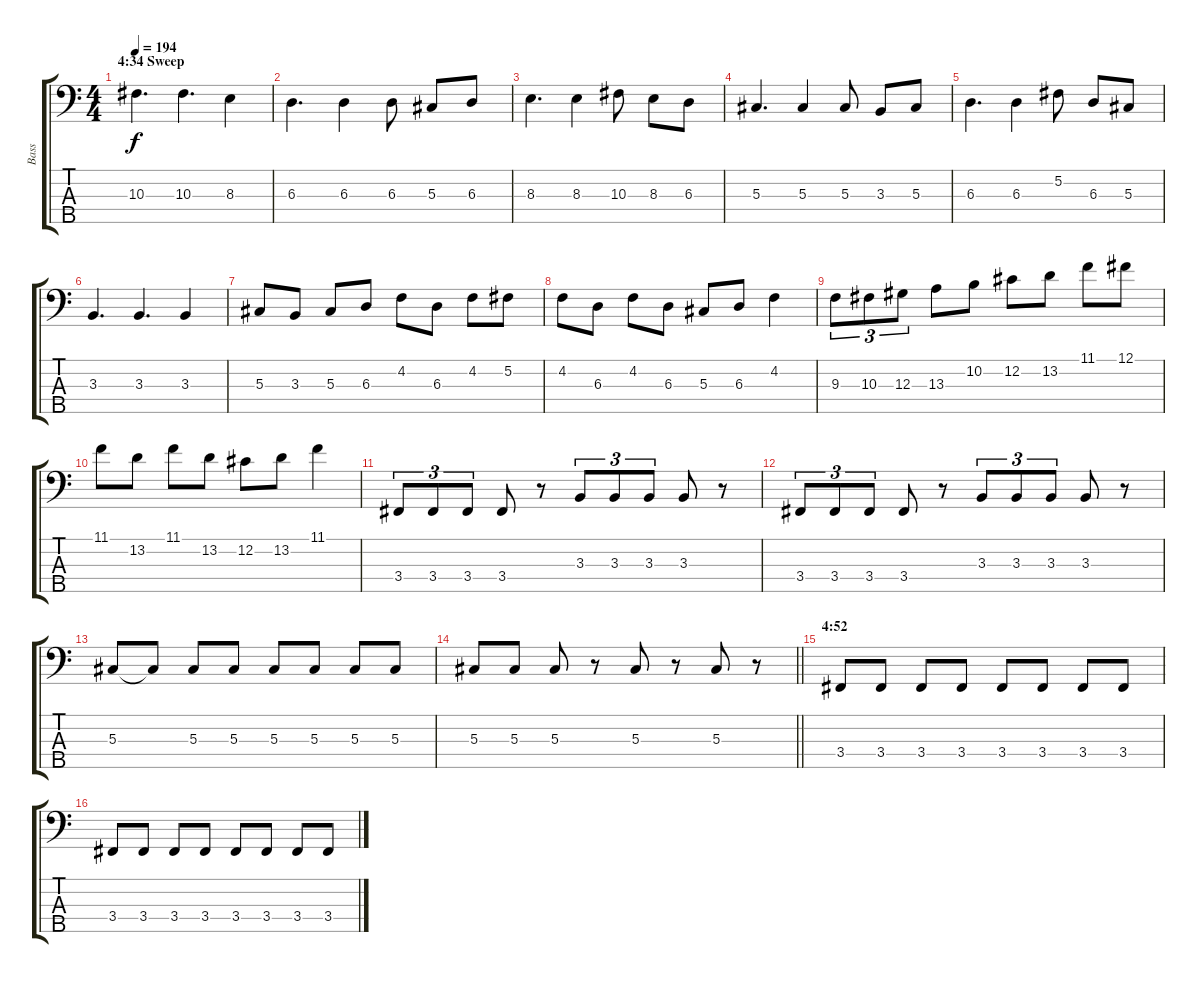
\track ("Bass" "Bass") {instrument electricbasspick}
\staff {score tabs}
\tuning (Gb2 Db2 Ab1 Eb1 Bb0) {hide}
\ts (4 4)
\section ("" "4:34 Sweep")
\tempo 194
\clef f4
\ks c
10.3.4{d dy f} 10.3.4{d} 8.3.4 |
6.3.4{d} 6.3.4 6.3.8 5.3.8 6.3.8 |
8.3.4{d} 8.3.4 10.3.8 8.3.8 6.3.8 |
5.3.4{d} 5.3.4 5.3.8 3.3.8 5.3.8 |
6.3.4{d} 6.3.4 5.2.8 6.3.8 5.3.8 |
3.3.4{d} 3.3.4{d} 3.3.4 |
5.3.8 3.3.8 5.3.8 6.3.8 4.2.8 6.3.8 4.2.8 5.2.8 |
4.2.8 6.3.8 4.2.8 6.3.8 5.3.8 6.3.8 4.2.4 |
9.3.8{tu (3 2)} 10.3.8{tu (3 2)} 12.3.8{tu (3 2)} 13.3.8 10.2.8 12.2.8 13.2.8 11.1.8 12.1.8 |
11.1.8 13.2.8 11.1.8 13.2.8 12.2.8 13.2.8 11.1.4 |
3.4.8{tu (3 2)} 3.4.8{tu (3 2)} 3.4.8{tu (3 2)} 3.4.8 r.8 3.3.8{tu (3 2)} 3.3.8{tu (3 2)} 3.3.8{tu (3 2)} 3.3.8 r.8 |
3.4.8{tu (3 2)} 3.4.8{tu (3 2)} 3.4.8{tu (3 2)} 3.4.8 r.8 3.3.8{tu (3 2)} 3.3.8{tu (3 2)} 3.3.8{tu (3 2)} 3.3.8 r.8 |
5.3.8 5.3{t}.8 5.3.8 5.3.8 5.3.8 5.3.8 5.3.8 5.3.8 |
\barLineRight lightlight
5.3.8 5.3.8 5.3.8 r.8 5.3.8 r.8 5.3.8 r.8 |
\section ("" "4:52")
3.4.8 3.4.8 3.4.8 3.4.8 3.4.8 3.4.8 3.4.8 3.4.8 |
3.4.8 3.4.8 3.4.8 3.4.8 3.4.8 3.4.8 3.4.8 3.4.8
